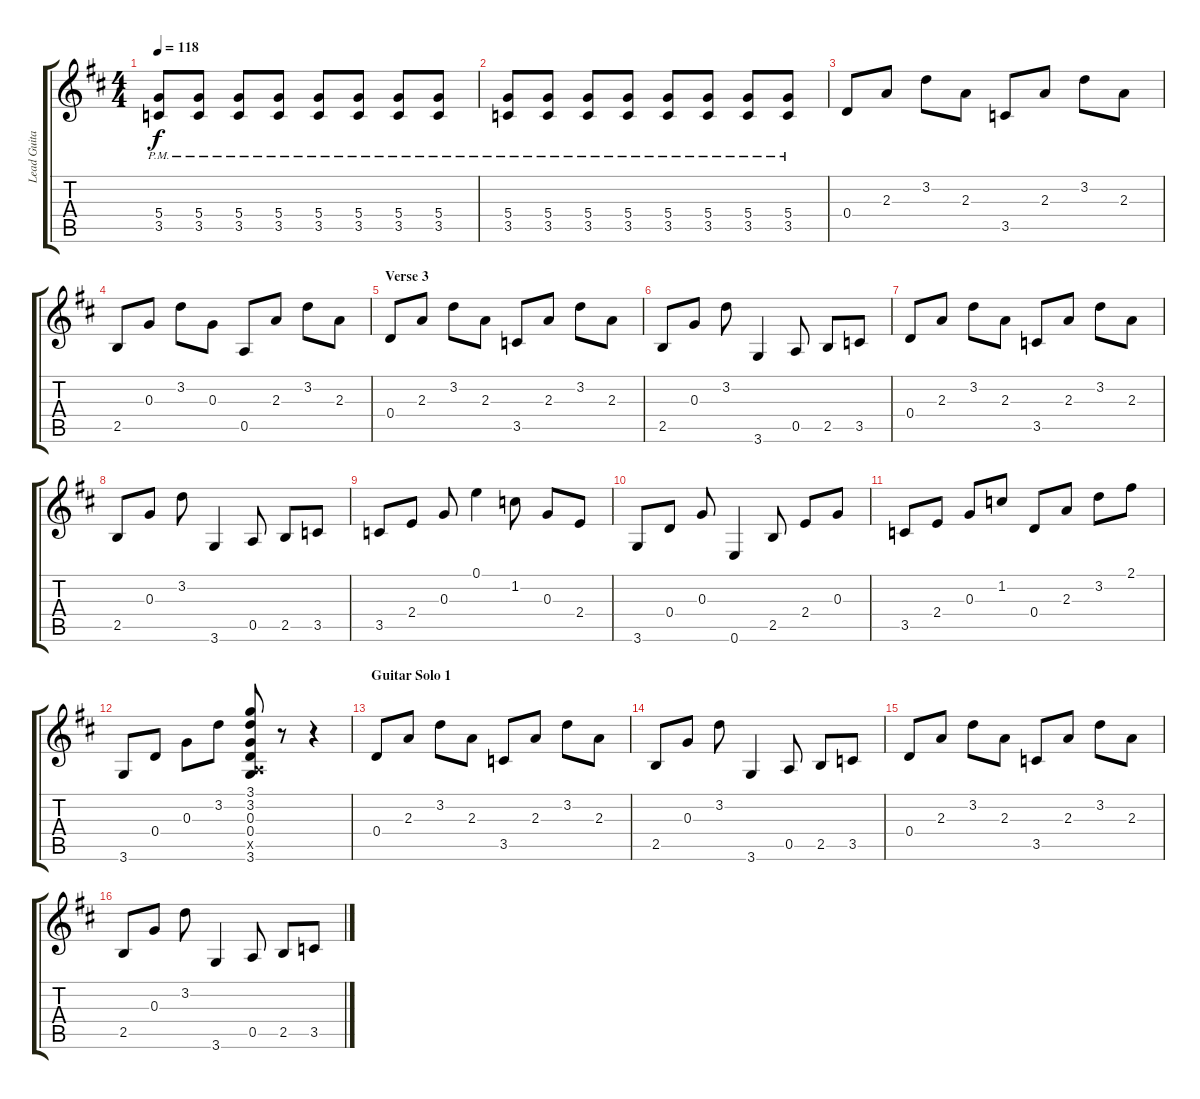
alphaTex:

\track ("Lead Guitar" "Lead Guita") {instrument electricguitarclean}
\staff {score tabs}
\tuning (E4 B3 G3 D3 A2 E2) {hide}
\ts (4 4)
\tempo 118
\clef g2
\ks d
(5.4{pm} 3.5{pm}).8{dy f} (5.4{pm} 3.5{pm}).8 (5.4{pm} 3.5{pm}).8 (5.4{pm} 3.5{pm}).8 (5.4{pm} 3.5{pm}).8 (5.4{pm} 3.5{pm}).8 (5.4{pm} 3.5{pm}).8 (5.4{pm} 3.5{pm}).8 |
(5.4{pm} 3.5{pm}).8 (5.4{pm} 3.5{pm}).8 (5.4{pm} 3.5{pm}).8 (5.4{pm} 3.5{pm}).8 (5.4{pm} 3.5{pm}).8 (5.4{pm} 3.5{pm}).8 (5.4{pm} 3.5{pm}).8 (5.4{pm} 3.5{pm}).8 |
0.4.8{volume 14} 2.3.8 3.2.8 2.3.8 3.5.8 2.3.8 3.2.8 2.3.8 |
2.5.8 0.3.8 3.2.8 0.3.8 0.5.8 2.3.8 3.2.8 2.3.8 |
\section ("" "Verse 3")
0.4.8 2.3.8 3.2.8 2.3.8 3.5.8 2.3.8 3.2.8 2.3.8 |
2.5.8 0.3.8 3.2.8 3.6.4 0.5.8 2.5.8 3.5.8 |
0.4.8 2.3.8 3.2.8 2.3.8 3.5.8 2.3.8 3.2.8 2.3.8 |
2.5.8 0.3.8 3.2.8 3.6.4 0.5.8 2.5.8 3.5.8 |
3.5.8 2.4.8 0.3.8 0.1.4 1.2.8 0.3.8 2.4.8 |
3.6.8 0.4.8 0.3.8 0.6.4 2.5.8 2.4.8 0.3.8 |
3.5.8 2.4.8 0.3.8 1.2.8 0.4.8 2.3.8 3.2.8 2.1.8 |
3.6.8 0.4.8 0.3.8 3.2.8 (3.1 3.2 0.3 0.4 0.5{x} 3.6).8 r.8 r.4 |
\section ("" "Guitar Solo 1")
0.4.8 2.3.8 3.2.8 2.3.8 3.5.8 2.3.8 3.2.8 2.3.8 |
2.5.8 0.3.8 3.2.8 3.6.4 0.5.8 2.5.8 3.5.8 |
0.4.8 2.3.8 3.2.8 2.3.8 3.5.8 2.3.8 3.2.8 2.3.8 |
2.5.8 0.3.8 3.2.8 3.6.4 0.5.8 2.5.8 3.5.8
